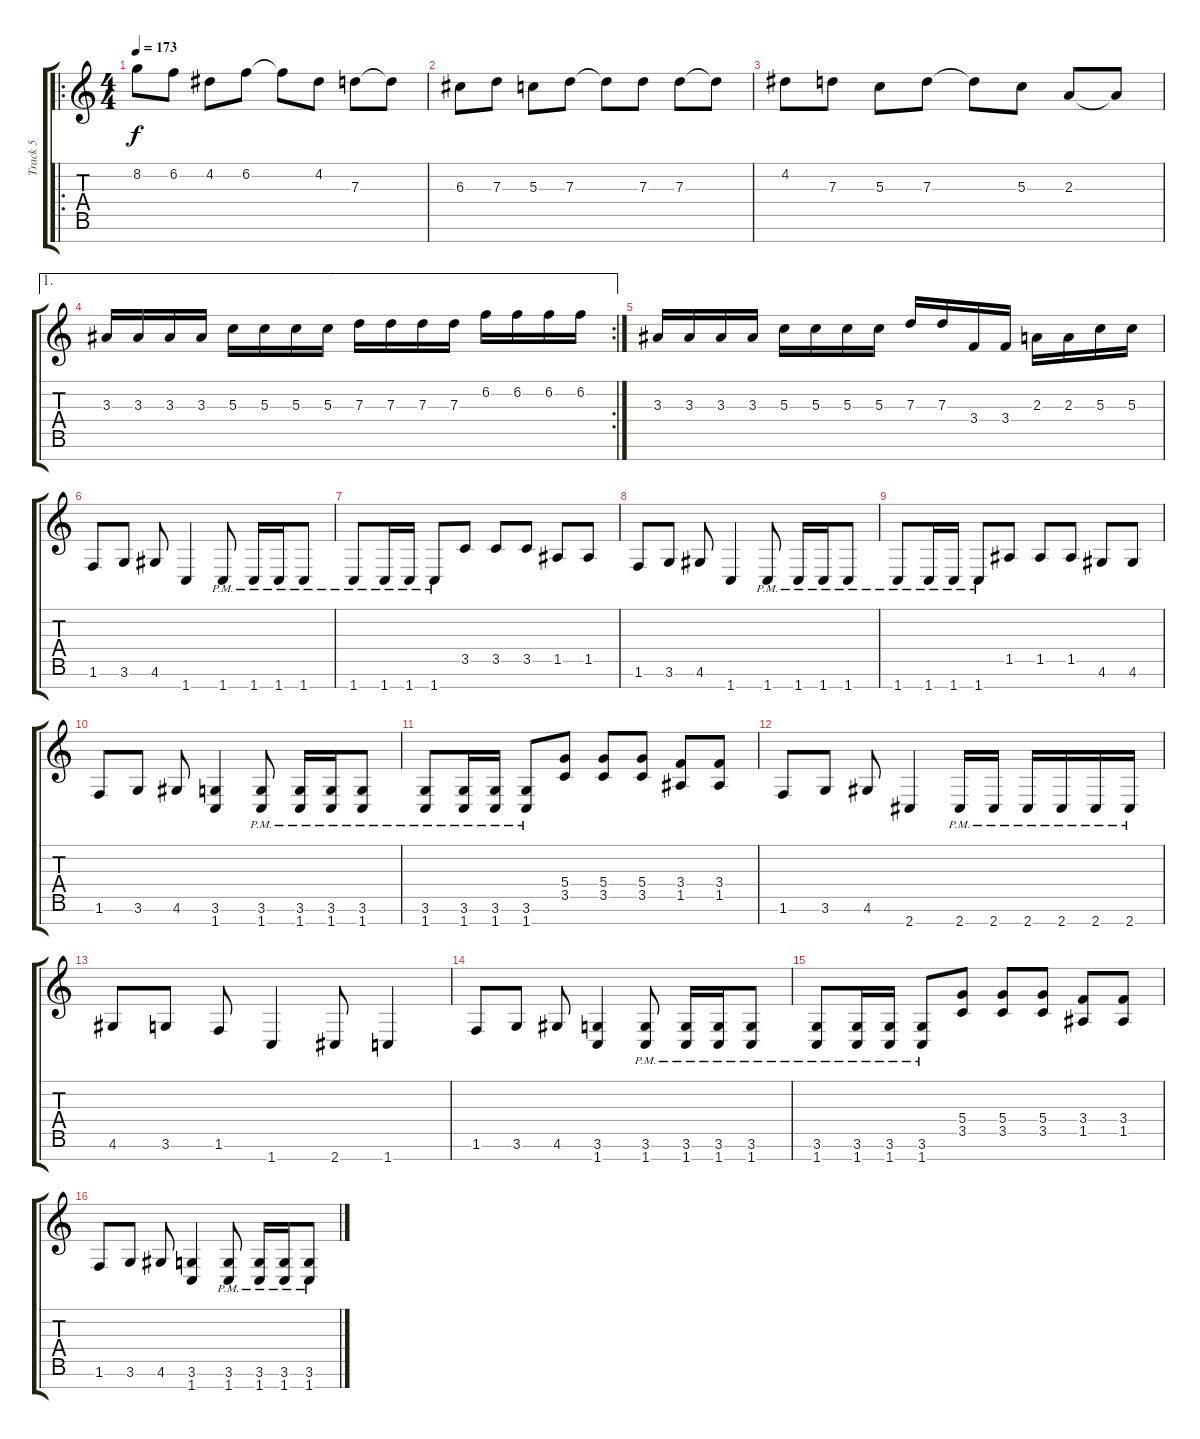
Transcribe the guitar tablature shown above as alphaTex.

\track ("Track 5" "Track 5") {instrument distortionguitar}
\staff {score tabs}
\tuning (E4 B3 G3 D3 A2 E2 B1) {hide}
\ro
\ts (4 4)
\tempo 173
\clef g2
\ks c
8.2.8{dy f} 6.2.8 4.2.8 6.2.8 6.2{t}.8 4.2.8 7.3.8 7.3{t}.8 |
6.3.8 7.3.8 5.3.8 7.3.8 7.3{t}.8 7.3.8 7.3.8 7.3{t}.8 |
4.2.8 7.3.8 5.3.8 7.3.8 7.3{t}.8 5.3.8 2.3.8 2.3{t}.8 |
\ae 1
\rc 2
3.3.16 3.3.16 3.3.16 3.3.16 5.3.16 5.3.16 5.3.16 5.3.16 7.3.16 7.3.16 7.3.16 7.3.16 6.2.16 6.2.16 6.2.16 6.2.16 |
3.3.16 3.3.16 3.3.16 3.3.16 5.3.16 5.3.16 5.3.16 5.3.16 7.3.16 7.3.16 3.4.16 3.4.16 2.3.16 2.3.16 5.3.16 5.3.16 |
1.6.8 3.6.8 4.6.8 1.7.4 1.7{pm}.8 1.7{pm}.16 1.7{pm}.16 1.7{pm}.8 |
1.7{pm}.8 1.7{pm}.16 1.7{pm}.16 1.7{pm}.8 3.5.8 3.5.8 3.5.8 1.5.8 1.5.8 |
1.6.8 3.6.8 4.6.8 1.7.4 1.7{pm}.8 1.7{pm}.16 1.7{pm}.16 1.7{pm}.8 |
1.7{pm}.8 1.7{pm}.16 1.7{pm}.16 1.7{pm}.8 1.5.8 1.5.8 1.5.8 4.6.8 4.6.8 |
1.6.8 3.6.8 4.6.8 (3.6 1.7).4 (3.6{pm} 1.7{pm}).8 (3.6{pm} 1.7{pm}).16 (3.6{pm} 1.7{pm}).16 (3.6{pm} 1.7{pm}).8 |
(3.6{pm} 1.7{pm}).8 (3.6{pm} 1.7{pm}).16 (3.6{pm} 1.7{pm}).16 (3.6{pm} 1.7{pm}).8 (5.4 3.5).8 (5.4 3.5).8 (5.4 3.5).8 (3.4 1.5).8 (3.4 1.5).8 |
1.6.8 3.6.8 4.6.8 2.7.4 2.7{pm}.16 2.7{pm}.16 2.7{pm}.16 2.7{pm}.16 2.7{pm}.16 2.7{pm}.16 |
4.6.8 3.6.8 1.6.8 1.7.4 2.7.8 1.7.4 |
1.6.8 3.6.8 4.6.8 (3.6 1.7).4 (3.6{pm} 1.7{pm}).8 (3.6{pm} 1.7{pm}).16 (3.6{pm} 1.7{pm}).16 (3.6{pm} 1.7{pm}).8 |
(3.6{pm} 1.7{pm}).8 (3.6{pm} 1.7{pm}).16 (3.6{pm} 1.7{pm}).16 (3.6{pm} 1.7{pm}).8 (5.4 3.5).8 (5.4 3.5).8 (5.4 3.5).8 (3.4 1.5).8 (3.4 1.5).8 |
1.6.8 3.6.8 4.6.8 (3.6 1.7).4 (3.6{pm} 1.7{pm}).8 (3.6{pm} 1.7{pm}).16 (3.6{pm} 1.7{pm}).16 (3.6{pm} 1.7{pm}).8
